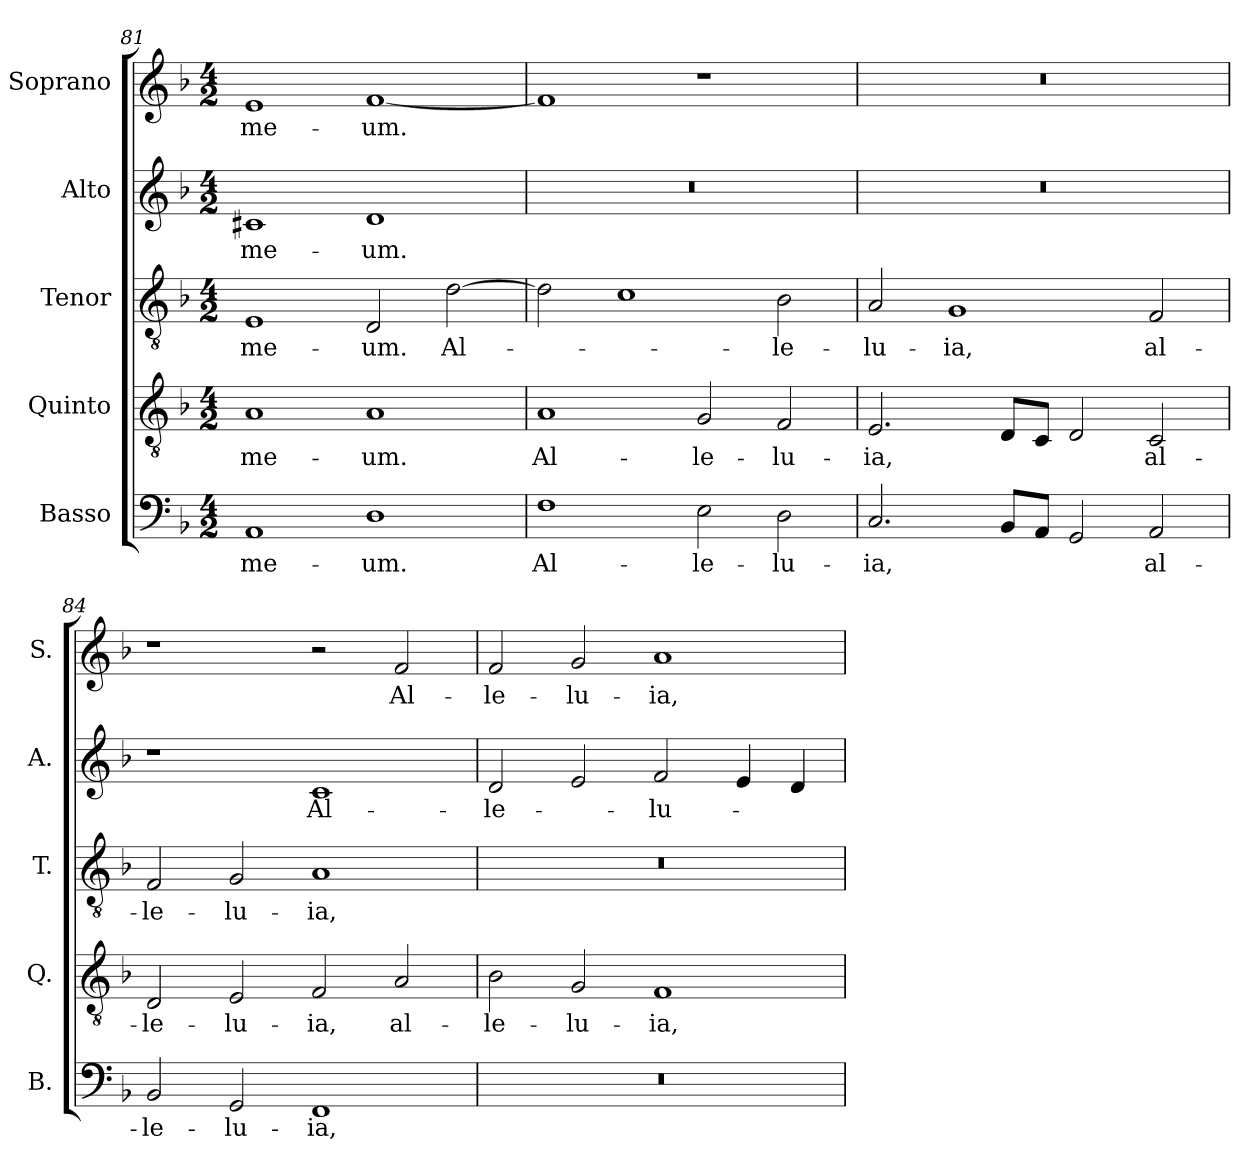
**kern	**text	**kern	**text	**kern	**text	**kern	**text	**kern	**text
*part5	*part5	*part4	*part4	*part3	*part3	*part2	*part2	*part1	*part1
*staff5	*staff5	*staff4	*staff4	*staff3	*staff3	*staff2	*staff2	*staff1	*staff1
*I"Basso	*	*I"Quinto	*	*I"Tenor	*	*I"Alto	*	*I"Soprano	*
*I'B.	*	*I'Q.	*	*I'T.	*	*I'A.	*	*I'S.	*
*clefF4	*	*clefGv2	*	*clefGv2	*	*clefG2	*	*clefG2	*
*	*	*ITrd7c12	*	*ITrd7c12	*	*	*	*	*
*k[b-]	*	*k[b-]	*	*k[b-]	*	*k[b-]	*	*k[b-]	*
*F:	*	*F:	*	*F:	*	*F:	*	*F:	*
*M4/2	*	*M4/2	*	*M4/2	*	*M4/2	*	*M4/2	*
=81	=81	=81	=81	=81	=81	=81	=81	=81	=81
!	!LO:LY:b:color=#000000	!	!	!	!	!	!	!	!
!	!	!	!LO:LY:b:color=#000000	!	!	!	!	!	!
!	!	!	!	!	!LO:LY:b:color=#000000	!	!	!	!
!	!	!	!	!	!	!	!LO:LY:b:color=#000000	!	!
!	!	!	!	!	!	!	!	!	!LO:LY:b:color=#000000
1AAi	me-	1AAi	me-	1EEi	me-	1c#Xi	me-	1ei	me-
!	!LO:LY:b:color=#000000	!	!	!	!	!	!	!	!
!	!	!	!LO:LY:b:color=#000000	!	!	!	!	!	!
!	!	!	!	!	!LO:LY:b:color=#000000	!	!	!	!
!	!	!	!	!	!	!	!LO:LY:b:color=#000000	!	!
!	!	!	!	!	!	!	!	!	!LO:LY:b:color=#000000
1Di	-um.	1AAi	-um.	2DDi/	-um.	1di	-um.	[1fi	-um.
!	!	!	!	!	!LO:LY:b:color=#000000	!	!	!	!
.	.	.	.	[2Di\	Al-	.	.	.	.
=82	=82	=82	=82	=82	=82	=82	=82	=82	=82
!	!LO:LY:b:color=#000000	!	!	!	!	!	!	!	!
!	!	!	!LO:LY:b:color=#000000	!	!	!LO:N:vis=1	!	!	!
1Fi	Al-	1AAi	Al-	2Di\]	.	0r	.	1fi]	.
.	.	.	.	1Ci	.	.	.	.	.
!	!LO:LY:b:color=#000000	!	!	!	!	!	!	!	!
!	!	!	!LO:LY:b:color=#000000	!	!	!	!	!	!
2Ei\	-le-	2GGi/	-le-	.	.	.	.	1r	.
!	!LO:LY:b:color=#000000	!	!	!	!	!	!	!	!
!	!	!	!LO:LY:b:color=#000000	!	!	!	!	!	!
!	!	!	!	!	!LO:LY:b:color=#000000	!	!	!	!
2Di\	-lu-	2FFi/	-lu-	2BB-i\	-le-	.	.	.	.
=83	=83	=83	=83	=83	=83	=83	=83	=83	=83
!	!LO:LY:b:color=#000000	!	!	!	!	!	!	!	!
!	!	!	!LO:LY:b:color=#000000	!	!	!	!	!	!
!	!	!	!	!	!LO:LY:b:color=#000000	!LO:N:vis=1	!	!LO:N:vis=1	!
2.Ci/	-ia,	2.EEi/	-ia,	2AAi/	-lu-	0r	.	0r	.
!	!	!	!	!	!LO:LY:b:color=#000000	!	!	!	!
.	.	.	.	1GGi	-ia,	.	.	.	.
8BB-i/L	.	8DDi/L	.	.	.	.	.	.	.
8AAi/J	.	8CCi/J	.	.	.	.	.	.	.
2GGi/	.	2DDi/	.	.	.	.	.	.	.
!	!LO:LY:b:color=#000000	!	!	!	!	!	!	!	!
!	!	!	!LO:LY:b:color=#000000	!	!	!	!	!	!
!	!	!	!	!	!LO:LY:b:color=#000000	!	!	!	!
2AAi/	al-	2CCi/	al-	2FFi/	al-	.	.	.	.
=84	=84	=84	=84	=84	=84	=84	=84	=84	=84
!	!LO:LY:b:color=#000000	!	!	!	!	!	!	!	!
!	!	!	!LO:LY:b:color=#000000	!	!	!	!	!	!
!	!	!	!	!	!LO:LY:b:color=#000000	!	!	!	!
2BB-i/	-le-	2DDi/	-le-	2FFi/	-le-	1r	.	1r	.
!	!LO:LY:b:color=#000000	!	!	!	!	!	!	!	!
!	!	!	!LO:LY:b:color=#000000	!	!	!	!	!	!
!	!	!	!	!	!LO:LY:b:color=#000000	!	!	!	!
2GGi/	-lu-	2EEi/	-lu-	2GGi/	-lu-	.	.	.	.
!	!LO:LY:b:color=#000000	!	!	!	!	!	!	!	!
!	!	!	!LO:LY:b:color=#000000	!	!	!	!	!	!
!	!	!	!	!	!LO:LY:b:color=#000000	!	!	!	!
!	!	!	!	!	!	!	!LO:LY:b:color=#000000	!	!
1FFi	-ia,	2FFi/	-ia,	1AAi	-ia,	1ci	Al-	2r	.
!	!	!	!LO:LY:b:color=#000000	!	!	!	!	!	!
!	!	!	!	!	!	!	!	!	!LO:LY:b:color=#000000
.	.	2AAi/	al-	.	.	.	.	2fi/	Al-
!!LO:PB:g=z
=85	=85	=85	=85	=85	=85	=85	=85	=85	=85
!LO:N:vis=1	!	!	!	!	!	!	!	!	!
!	!	!	!LO:LY:b:color=#000000	!LO:N:vis=1	!	!	!	!	!
!	!	!	!	!	!	!	!LO:LY:b:color=#000000	!	!
!	!	!	!	!	!	!	!	!	!LO:LY:b:color=#000000
0r	.	2BB-i\	-le-	0r	.	2di/	-le-	2fi/	-le-
!	!	!	!LO:LY:b:color=#000000	!	!	!	!	!	!
!	!	!	!	!	!	!	!	!	!LO:LY:b:color=#000000
.	.	2GGi/	-lu-	.	.	2ei/	.	2gi/	-lu-
!	!	!	!LO:LY:b:color=#000000	!	!	!	!	!	!
!	!	!	!	!	!	!	!LO:LY:b:color=#000000	!	!
!	!	!	!	!	!	!	!	!	!LO:LY:b:color=#000000
.	.	1FFi	-ia,	.	.	2fi/	-lu-	1ai	-ia,
.	.	.	.	.	.	4ei/	.	.	.
.	.	.	.	.	.	4di/	.	.	.
=	=	=	=	=	=	=	=	=	=
*-	*-	*-	*-	*-	*-	*-	*-	*-	*-
